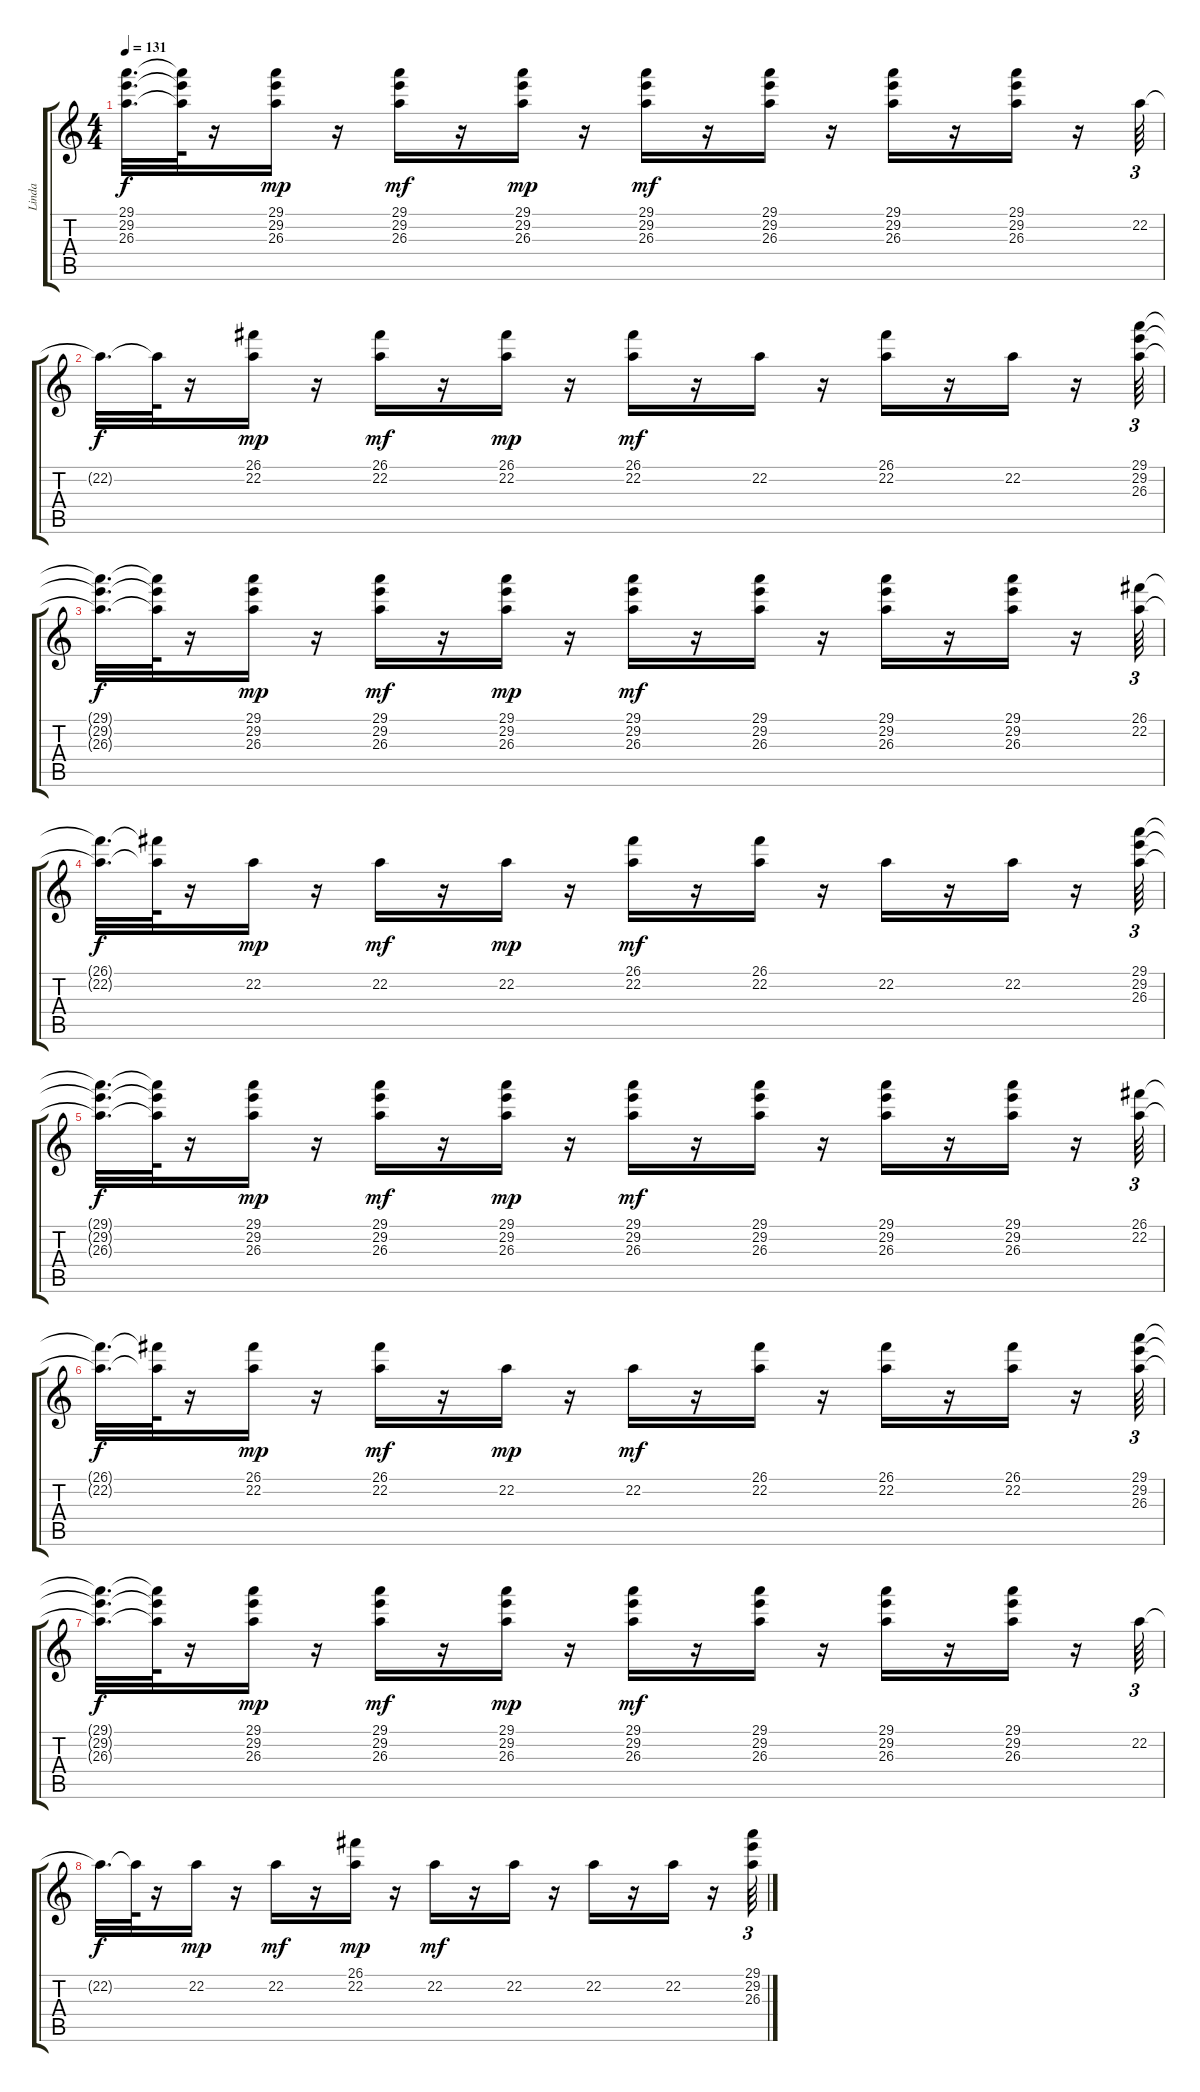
\track ("Linda" "Linda") {instrument acousticgrandpiano}
\staff {score tabs}
\tuning (E4 B3 G3 D3 A2 E2) {hide}
\ts (4 4)
\tempo 131
\clef g2
\ks c
(29.1{t} 29.2{t} 26.3{t}).32{d dy f} (29.1{t} 29.2{t} 26.3{t}).64 r.16 (29.1 29.2 26.3).16{dy mp} r.16 (29.1 29.2 26.3).16{dy mf} r.16 (29.1 29.2 26.3).16{dy mp} r.16 (29.1 29.2 26.3).16{dy mf} r.16 (29.1 29.2 26.3).16 r.16 (29.1 29.2 26.3).16 r.16 (29.1 29.2 26.3).16 r.16 22.2.64{tu (3 2)} |
22.2{t}.32{d dy f} 22.2{t}.64 r.16 (26.1 22.2).16{dy mp} r.16 (26.1 22.2).16{dy mf} r.16 (26.1 22.2).16{dy mp} r.16 (26.1 22.2).16{dy mf} r.16 22.2.16 r.16 (26.1 22.2).16 r.16 22.2.16 r.16 (29.1 29.2 26.3).64{tu (3 2)} |
(29.1{t} 29.2{t} 26.3{t}).32{d dy f} (29.1{t} 29.2{t} 26.3{t}).64 r.16 (29.1 29.2 26.3).16{dy mp} r.16 (29.1 29.2 26.3).16{dy mf} r.16 (29.1 29.2 26.3).16{dy mp} r.16 (29.1 29.2 26.3).16{dy mf} r.16 (29.1 29.2 26.3).16 r.16 (29.1 29.2 26.3).16 r.16 (29.1 29.2 26.3).16 r.16 (26.1 22.2).64{tu (3 2)} |
(26.1{t} 22.2{t}).32{d dy f} (26.1{t} 22.2{t}).64 r.16 22.2.16{dy mp} r.16 22.2.16{dy mf} r.16 22.2.16{dy mp} r.16 (26.1 22.2).16{dy mf} r.16 (26.1 22.2).16 r.16 22.2.16 r.16 22.2.16 r.16 (29.1 29.2 26.3).64{tu (3 2)} |
(29.1{t} 29.2{t} 26.3{t}).32{d dy f} (29.1{t} 29.2{t} 26.3{t}).64 r.16 (29.1 29.2 26.3).16{dy mp} r.16 (29.1 29.2 26.3).16{dy mf} r.16 (29.1 29.2 26.3).16{dy mp} r.16 (29.1 29.2 26.3).16{dy mf} r.16 (29.1 29.2 26.3).16 r.16 (29.1 29.2 26.3).16 r.16 (29.1 29.2 26.3).16 r.16 (26.1 22.2).64{tu (3 2)} |
(26.1{t} 22.2{t}).32{d dy f} (26.1{t} 22.2{t}).64 r.16 (26.1 22.2).16{dy mp} r.16 (26.1 22.2).16{dy mf} r.16 22.2.16{dy mp} r.16 22.2.16{dy mf} r.16 (26.1 22.2).16 r.16 (26.1 22.2).16 r.16 (26.1 22.2).16 r.16 (29.1 29.2 26.3).64{tu (3 2)} |
(29.1{t} 29.2{t} 26.3{t}).32{d dy f} (29.1{t} 29.2{t} 26.3{t}).64 r.16 (29.1 29.2 26.3).16{dy mp} r.16 (29.1 29.2 26.3).16{dy mf} r.16 (29.1 29.2 26.3).16{dy mp} r.16 (29.1 29.2 26.3).16{dy mf} r.16 (29.1 29.2 26.3).16 r.16 (29.1 29.2 26.3).16 r.16 (29.1 29.2 26.3).16 r.16 22.2.64{tu (3 2)} |
22.2{t}.32{d dy f} 22.2{t}.64 r.16 22.2.16{dy mp} r.16 22.2.16{dy mf} r.16 (26.1 22.2).16{dy mp} r.16 22.2.16{dy mf} r.16 22.2.16 r.16 22.2.16 r.16 22.2.16 r.16 (29.1 29.2 26.3).64{tu (3 2)}
